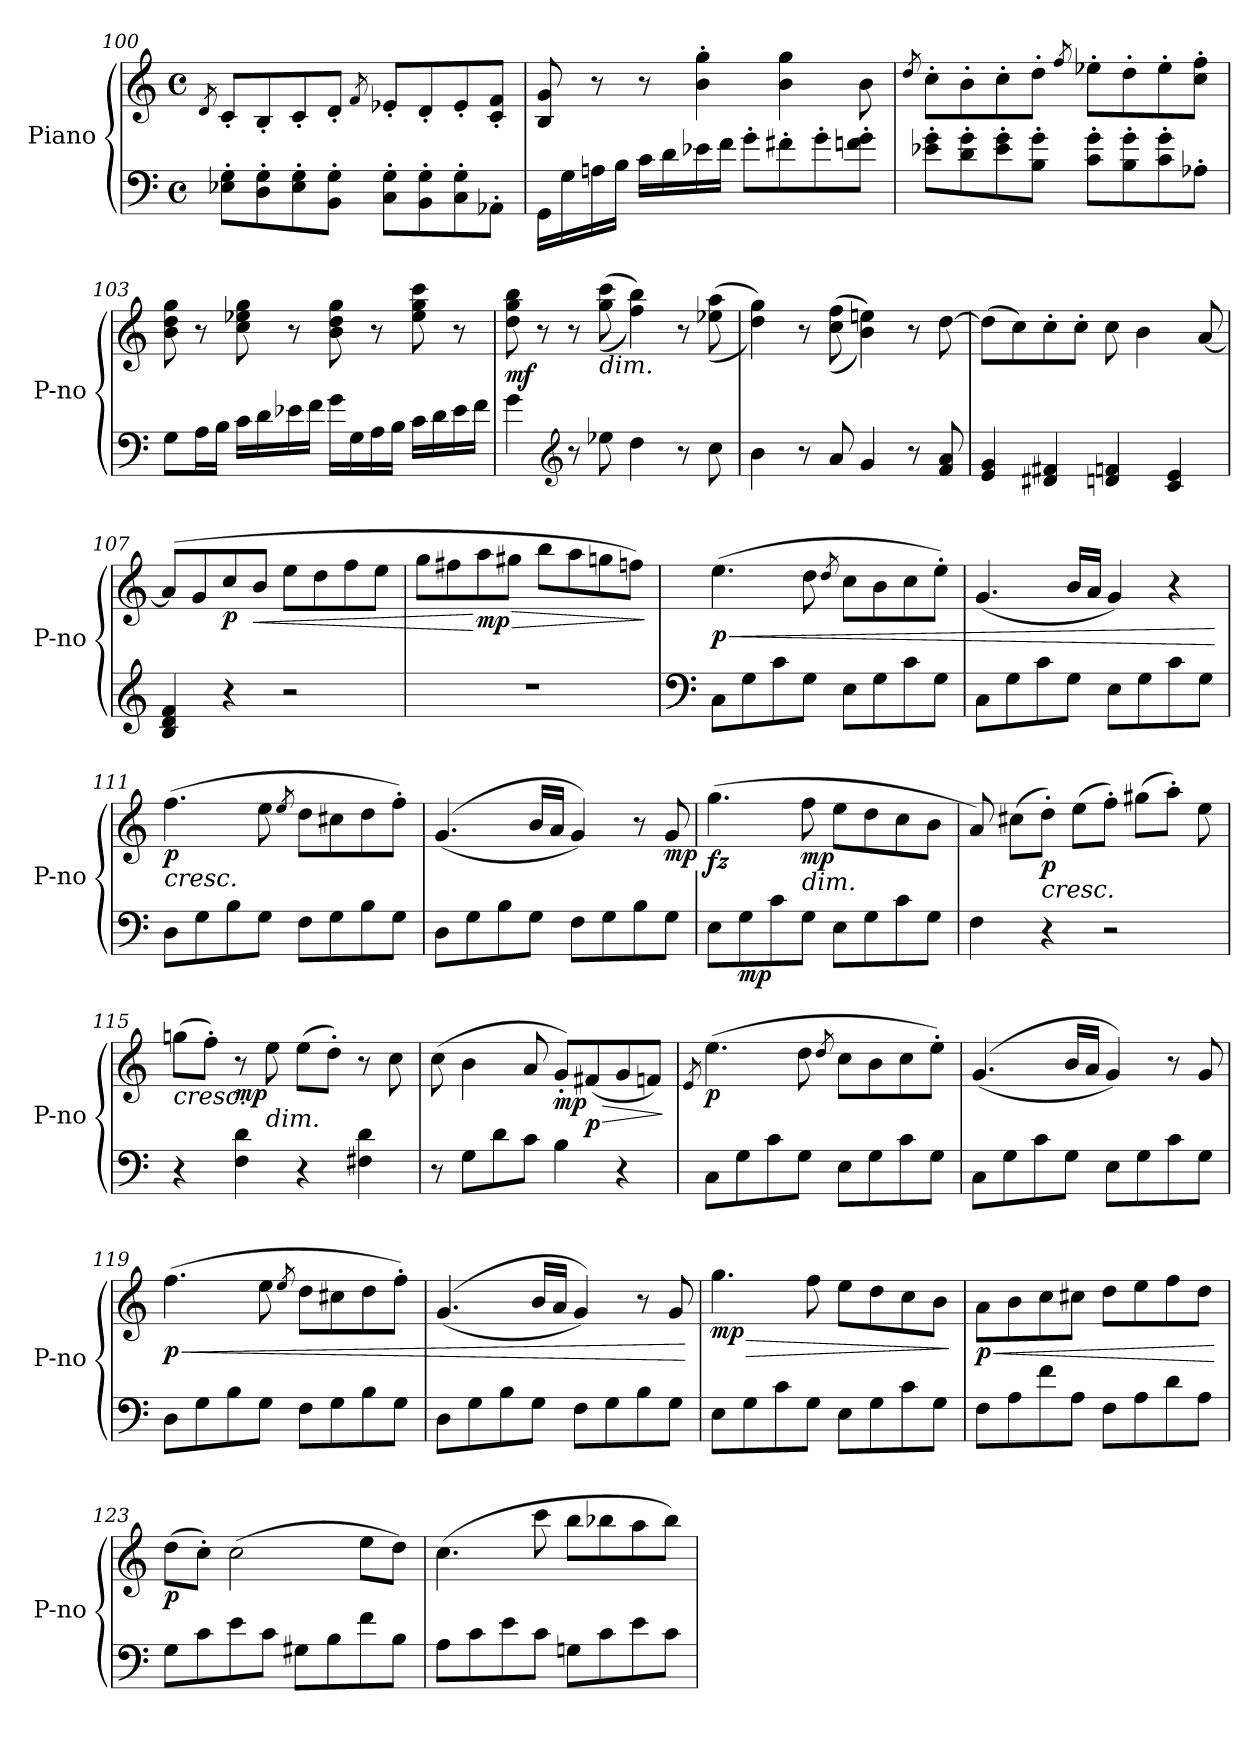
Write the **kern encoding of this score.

**kern	**kern	**dynam
*part1	*part1	*part1
*staff2	*staff1	*staff1/2
*I"Piano	*	*
*I'P-no	*	*
!!LO:PB:g=z
*clefF4	*clefG2	*
*k[]	*k[]	*
*M4/4	*M4/4	*
*met(c)	*met(c)	*
=100	=100	=100
.	8qd/	.
8E-X\' 8G\'L	8c'/L	.
8D\' 8G\'	8B'/	.
8E-\' 8G\'	8c'/	.
8BB\' 8G\'J	8d'/J	.
.	8qf/	.
8C\' 8G\'L	8e-X'/L	.
8BB\' 8G\'	8d'/	.
8C\' 8G\'	8e-'/	.
8AA-X'\J	8c/' 8f/'J	.
=101	=101	=101
16GG/LL	8B/ 8g/	.
16G\	.	.
16An\	8r	.
16B\JJ	.	.
16c\LL	8r	.
16d\	.	.
16e-X\	4b\' 4gg\'	.
16f\JJ	.	.
8g'\L	.	.
8f#X'\	4b\ 4gg\	.
8g'\	.	.
8fn\' 8g\'J	8b\	.
=102	=102	=102
.	8qdd/	.
8e-X\' 8g\'L	8cc'\L	.
8d\' 8g\'	8b'\	.
8e-\' 8g\'	8cc'\	.
8B\' 8g\'J	8dd'\J	.
.	8qff/	.
8c\' 8g\'L	8ee-X'\L	.
8B\' 8g\'	8dd'\	.
8c\' 8g\'	8ee-'\	.
8A-X'\J	8cc\' 8ff\'J	.
=103	=103	=103
8G\L	8b\ 8dd\ 8gg\	.
16A\L	8r	.
16B\JJ	.	.
16c\LL	8cc\ 8ee-X\ 8gg\	.
16d\	.	.
16e-X\	8r	.
16f\JJ	.	.
16g\LL	8b\ 8dd\ 8gg\	.
16G\	.	.
16A\	8r	.
16B\JJ	.	.
16c\LL	8ee-\ 8gg\ 8ccc\	.
16d\	.	.
16e-\	8r	.
16f\JJ	.	.
=104	=104	=104
!	!	!LO:DY:b
4g\	8dd\ 8gg\ 8bb\	mf
.	8r	.
*clefG2	*	*
8r	8r	.
!	!LO:TX:b:i:t=dim.	!
8ee-X\	(>(<8gg\ 8ccc\	.
4dd\	4ff\ 4bb\))	.
8r	8r	.
8cc\	(>(<8ee-X\ 8aa\	.
=105	=105	=105
4b\	4dd\ 4gg\))	.
8r	8r	.
8a/	(>(<8cc\ 8ff\	.
4g/	4b\ 4een\))	.
8r	8r	.
8f/ 8a/	[8dd\	.
!!LO:LB:g=z
=106	=106	=106
4e/ 4g/	(>8dd\L]	.
.	8cc\)	.
4d#X/ 4f#X/	8cc'\	.
.	8cc'\J	.
4dn/ 4fn/	8cc\	.
.	4b\	.
4c/ 4e/	.	.
.	[8a/	.
=107	=107	=107
4B/ 4d/ 4f/	(>8a/L]	.
.	8g/	.
!	!	!LO:DY:b
4r	8cc/	p
!	!	!LO:HP:b
.	8b/J	<
2r	8ee\L	.
.	8dd\	.
.	8ff\	.
.	8ee\J	.
=108	=108	=108
1r	8gg\L	.
.	8ff#X\	.
!	!	!LO:HP:n=1:b
!	!	!LO:DY:n=1:b
.	8aa\	[ > mp
.	8gg#X\J	.
.	8bb\L	.
.	8aa\	.
.	8ggn\	.
.	8ffn\J)	.
.	.	]
=109	=109	=109
*clefF4	*	*
!	!	!LO:HP:b
!	!	!LO:DY:n=1:b
8C\L	(>4.ee\	< p
8G\	.	.
8c\	.	.
8G\J	8dd\	.
.	8qdd/	.
8E\L	8cc\L	.
8G\	8b\	.
8c\	8cc\	.
8G\J	8ee'\J)	.
=110	=110	=110
8C\L	(<4.g/	.
8G\	.	.
8c\	.	.
8G\J	16b/LL	.
.	16a/JJ	.
8E\L	4g/)	.
8G\	.	.
8c\	4r	.
8G\J	.	.
.	.	[
=111	=111	=111
!	!	!LO:HP:b
!	!	!LO:DY:n=1:b
8D\L	(>4.ff\	< p
8G\	.	.
8B\	.	.
8G\J	8ee\	.
.	8qee/	.
8F\L	8dd\L	.
8G\	8cc#X\	.
8B\	8dd\	.
8G\J	8ff'\J)	.
=112	=112	=112
8D\L	(<(<4.g/	.
8G\	.	.
8B\	.	.
8G\J	16b/LL	.
.	16a/JJ	.
8F\L	4g/))	.
8G\	.	.
8B\	8r	.
!	!	!LO:DY:b
8G\J	8g/	mp
.	.	[
=113	=113	=113
!	!	!LO:DY:b
8E\L	(>4.gg\	fz
!	!	!LO:DY:b=2
8G\	.	mp
8c\	.	.
!	!LO:TX:b:i:t=dim.	!
!	!	!LO:DY:b
8G\J	8ff\	mp
8E\L	8ee\L	.
8G\	8dd\	.
8c\	8cc\	.
8G\J	8b\J	.
!!LO:LB:g=z
=114	=114	=114
4F\	8a/)	.
.	(>8cc#X\L	.
!	!LO:TX:b:i:t=cresc.	!
!	!	!LO:DY:b
4r	8dd'\J)	p
.	(>8ee\L	.
2r	8ff'\J)	.
.	(>8gg#X\L	.
.	8aa'\J)	.
.	8ee\	.
=115	=115	=115
!	!	!LO:HP:b
4r	(>8ggn\L	<
.	8ff'\J)	.
!	!	!LO:DY:b
4F\ 4d\	8r	mp
!	!LO:TX:b:i:t=dim.	!
.	8ee\	.
4r	(>8ee\L	.
.	8dd'\J)	.
4F#X\ 4d\	8r	.
.	8cc\	.
=116	=116	=116
8r	(>8cc\	.
8G\L	4b\	.
8d\	.	.
8c\J	8a/	.
!	!	!LO:DY:n=1:b
4B\	8g'/L)	[ mp
!	!	!LO:HP:b
!	!	!LO:DY:n=2:b
.	(<8f#X/	> p
4r	8g/	.
.	8fn/J)	.
.	.	]
=117	=117	=117
.	8qe/	.
!	!	!LO:DY:b
8C\L	(>4.ee\	p
8G\	.	.
8c\	.	.
8G\J	8dd\	.
.	8qdd/	.
8E\L	8cc\L	.
8G\	8b\	.
8c\	8cc\	.
8G\J	8ee'\J)	.
=118	=118	=118
8C\L	(<(<4.g/	.
8G\	.	.
8c\	.	.
8G\J	16b/LL	.
.	16a/JJ	.
8E\L	4g/))	.
8G\	.	.
8c\	8r	.
8G\J	8g/	.
=119	=119	=119
!	!	!LO:HP:b
!	!	!LO:DY:n=1:b
8D\L	(>4.ff\	< p
8G\	.	.
8B\	.	.
8G\J	8ee\	.
.	8qee/	.
8F\L	8dd\L	.
8G\	8cc#X\	.
8B\	8dd\	.
8G\J	8ff'\J)	.
=120	=120	=120
8D\L	(<(<4.g/	.
8G\	.	.
8B\	.	.
8G\J	16b/LL	.
.	16a/JJ	.
8F\L	4g/))	.
8G\	.	.
8B\	8r	.
8G\J	8g/	.
.	.	[
=121	=121	=121
!	!	!LO:HP:b
!	!	!LO:DY:n=1:b
8E\L	4.gg\	> mp
8G\	.	.
8c\	.	.
8G\J	8ff\	.
8E\L	8ee\L	.
8G\	8dd\	.
8c\	8cc\	.
8G\J	8b\J	.
.	.	]
!!LO:LB:g=z
=122	=122	=122
!	!	!LO:HP:b
!	!	!LO:DY:n=1:b
8F\L	8a\L	< p
8A\	8b\	.
8f\	8cc\	.
8A\J	8cc#X\J	.
8F\L	8dd\L	.
8A\	8ee\	.
8d\	8ff\	.
8A\J	8dd\J	.
.	.	[
=123	=123	=123
!	!	!LO:DY:b
8G\L	(>8dd\L	p
8c\	8cc'\J)	.
8e\	(>2cc\	.
8c\J	.	.
8G#X\L	.	.
8B\	.	.
8f\	8ee\L	.
8B\J	8dd\J)	.
=124	=124	=124
8A\L	(>4.cc\	.
8c\	.	.
8e\	.	.
8c\J	8ccc\	.
8Gn\L	8bb\L	.
8c\	8bb-X\	.
8e\	8aa\	.
8c\J	8bb-\J)	.
=	=	=
*-	*-	*-
